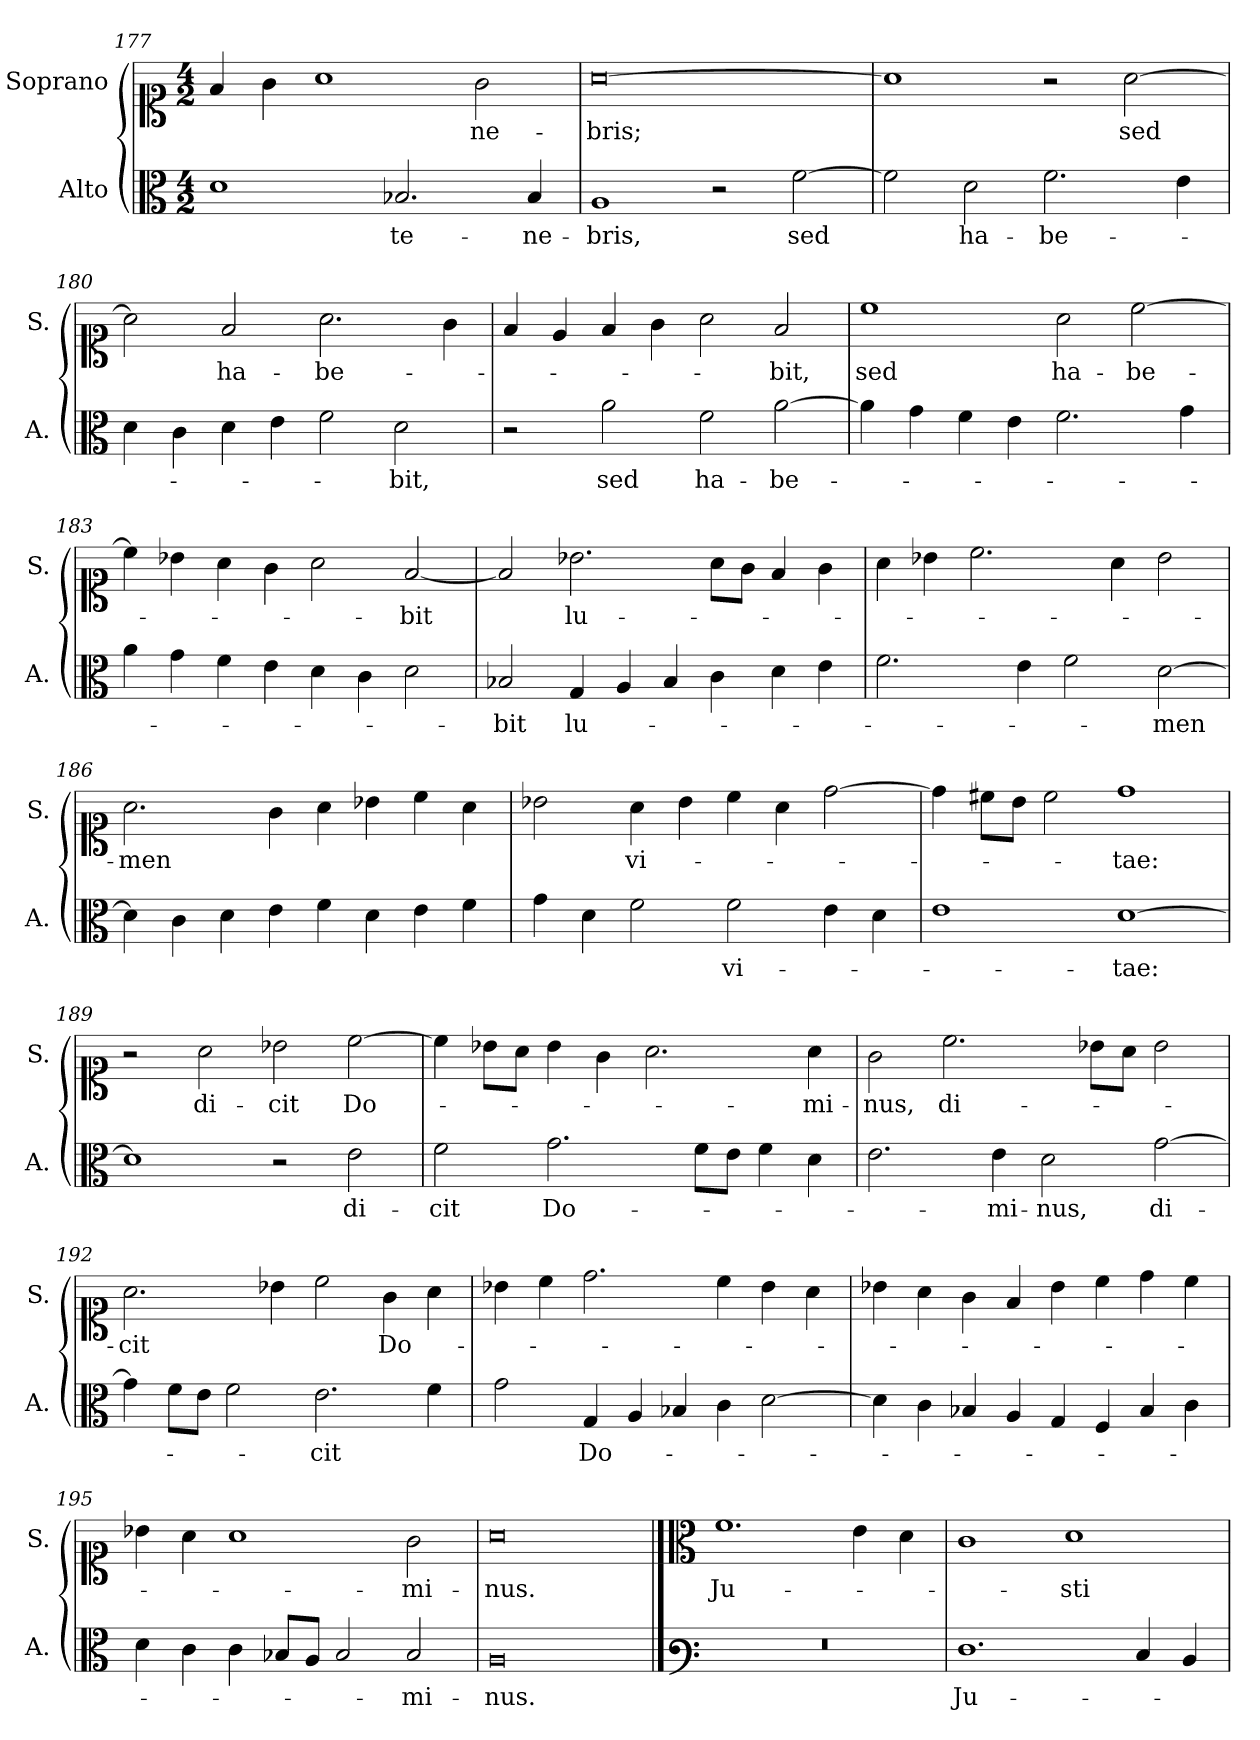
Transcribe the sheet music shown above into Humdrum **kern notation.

**kern	**text	**kern	**text
*part2	*part2	*part1	*part1
*staff2	*staff2	*staff1	*staff1
*I"Alto	*	*I"Soprano	*
*I'A.	*	*I'S.	*
*clefC3	*	*clefC1	*
*k[]	*	*k[]	*
*M4/2	*	*M4/2	*
=177	=177	=177	=177
1d	.	4f/	.
.	.	4g\	.
.	.	1a	.
!	!LO:LY:b	!	!
2.B-X/	te-	.	.
!	!	!	!LO:LY:b
.	.	2g\	-ne-
!	!LO:LY:b	!	!
4B-/	-ne-	.	.
=178	=178	=178	=178
!	!LO:LY:b	!	!LO:LY:b
1A	-bris,	[0a	-bris;
2r	.	.	.
!	!LO:LY:b	!	!
[2f\	sed	.	.
=179	=179	=179	=179
2f\]	.	1a]	.
!	!LO:LY:b	!	!
2d\	ha-	.	.
!	!LO:LY:b	!	!
2.f\	-be-	2r	.
!	!	!	!LO:LY:b
.	.	[2a\	sed
4e\	.	.	.
=180	=180	=180	=180
4d\	.	2a\]	.
4c\	.	.	.
!	!	!	!LO:LY:b
4d\	.	2f/	ha-
4e\	.	.	.
!	!	!	!LO:LY:b
2f\	.	2.a\	-be-
!	!LO:LY:b	!	!
2d\	-bit,	.	.
.	.	4g\	.
!!LO:LB:g=z
=181	=181	=181	=181
2r	.	4f/	.
.	.	4e/	.
!	!LO:LY:b	!	!
2a\	sed	4f/	.
.	.	4g\	.
!	!LO:LY:b	!	!
2f\	ha-	2a\	.
!	!LO:LY:b	!	!LO:LY:b
[2a\	-be-	2f/	-bit,
=182	=182	=182	=182
!	!	!	!LO:LY:b
4a\]	.	1cc	sed
4g\	.	.	.
4f\	.	.	.
4e\	.	.	.
!	!	!	!LO:LY:b
2.f\	.	2a\	ha-
!	!	!	!LO:LY:b
.	.	[2cc\	-be-
4g\	.	.	.
=183	=183	=183	=183
4a\	.	4cc\]	.
4g\	.	4b-X\	.
4f\	.	4a\	.
4e\	.	4g\	.
4d\	.	2a\	.
4c\	.	.	.
!	!	!	!LO:LY:b
2d\	.	[2f/	-bit
=184	=184	=184	=184
!	!LO:LY:b	!	!
2B-X/	-bit	2f/]	.
!	!LO:LY:b	!	!LO:LY:b
4G/	lu-	2.b-X\	lu-
4A/	.	.	.
4B-/	.	.	.
4c\	.	8a\L	.
.	.	8g\J	.
4d\	.	4f/	.
4e\	.	4g\	.
=185	=185	=185	=185
2.f\	.	4a\	.
.	.	4b-X\	.
.	.	2.cc\	.
4e\	.	.	.
2f\	.	.	.
.	.	4a\	.
!	!LO:LY:b	!	!
[2d\	-men	2b-\	.
!!LO:LB:g=z
=186	=186	=186	=186
!	!	!	!LO:LY:b
4d\]	.	2.a\	-men
4c\	.	.	.
4d\	.	.	.
4e\	.	4g\	.
4f\	.	4a\	.
4d\	.	4b-X\	.
4e\	.	4cc\	.
4f\	.	4a\	.
!!LO:LB:g=z
=187	=187	=187	=187
4g\	.	2b-X\	.
4d\	.	.	.
!	!	!	!LO:LY:b
2f\	.	4a\	vi-
.	.	4b-\	.
!	!LO:LY:b	!	!
2f\	vi-	4cc\	.
.	.	4a\	.
4e\	.	[2dd\	.
4d\	.	.	.
=188	=188	=188	=188
1e	.	4dd\]	.
.	.	8cc#X\L	.
.	.	8b\J	.
.	.	2cc#\	.
!	!LO:LY:b	!	!LO:LY:b
[1d	-tae:	1dd	-tae:
=189	=189	=189	=189
1d]	.	2r	.
!	!	!	!LO:LY:b
.	.	2a\	di-
!	!	!	!LO:LY:b
2r	.	2b-X\	-cit
!	!LO:LY:b	!	!LO:LY:b
2e\	di-	[2cc\	Do-
=190	=190	=190	=190
!	!LO:LY:b	!	!
2f\	-cit	4cc\]	.
.	.	8b-X\L	.
.	.	8a\J	.
!	!LO:LY:b	!	!
2.g\	Do-	4b-\	.
.	.	4g\	.
.	.	2.a\	.
8f\L	.	.	.
8e\J	.	.	.
4f\	.	.	.
!	!	!	!LO:LY:b
4d\	.	4a\	-mi-
=191	=191	=191	=191
!	!	!	!LO:LY:b
2.e\	.	2g\	-nus,
!	!	!	!LO:LY:b
.	.	2.cc\	di-
!	!LO:LY:b	!	!
4e\	-mi-	.	.
!	!LO:LY:b	!	!
2d\	-nus,	.	.
.	.	8b-X\L	.
.	.	8a\J	.
!	!LO:LY:b	!	!
[2g\	di-	2b-\	.
!!LO:PB:g=z
=192	=192	=192	=192
!	!	!	!LO:LY:b
4g\]	.	2.a\	-cit
8f\L	.	.	.
8e\J	.	.	.
2f\	.	.	.
.	.	4b-X\	.
!	!LO:LY:b	!	!
2.e\	-cit	2cc\	.
!	!	!	!LO:LY:b
.	.	4g\	Do-
4f\	.	4a\	.
!!LO:LB:g=z
=193	=193	=193	=193
2g\	.	4b-X\	.
.	.	4cc\	.
!	!LO:LY:b	!	!
4G/	Do-	2.dd\	.
4A/	.	.	.
4B-X/	.	.	.
4c\	.	4cc\	.
[2d\	.	4b-\	.
.	.	4a\	.
=194	=194	=194	=194
4d\]	.	4b-X\	.
4c\	.	4a\	.
4B-X/	.	4g\	.
4A/	.	4f/	.
4G/	.	4b-\	.
4F/	.	4cc\	.
4B-/	.	4dd\	.
4c\	.	4cc\	.
=195	=195	=195	=195
4d\	.	4b-X\	.
4c\	.	4a\	.
4c\	.	1a	.
8B-X/L	.	.	.
8A/J	.	.	.
2B-/	.	.	.
!	!LO:LY:b	!	!LO:LY:b
2B-/	-mi-	2g\	-mi-
=196	=196	=196	=196
!	!LO:LY:b	!	!LO:LY:b
0A	-nus.	0a	-nus.
!!LO:PB:g=z
==197	==197	==197	==197
*clefF3	*	*clefC3	*
!	!	!	!LO:LY:b
0r	.	1.f	Ju-
.	.	4e\	.
.	.	4d\	.
=198	=198	=198	=198
!	!LO:LY:b	!	!
1.F	Ju-	1c	.
!	!	!	!LO:LY:b
.	.	1d	-sti
4E/	.	.	.
4D/	.	.	.
=	=	=	=
*-	*-	*-	*-
